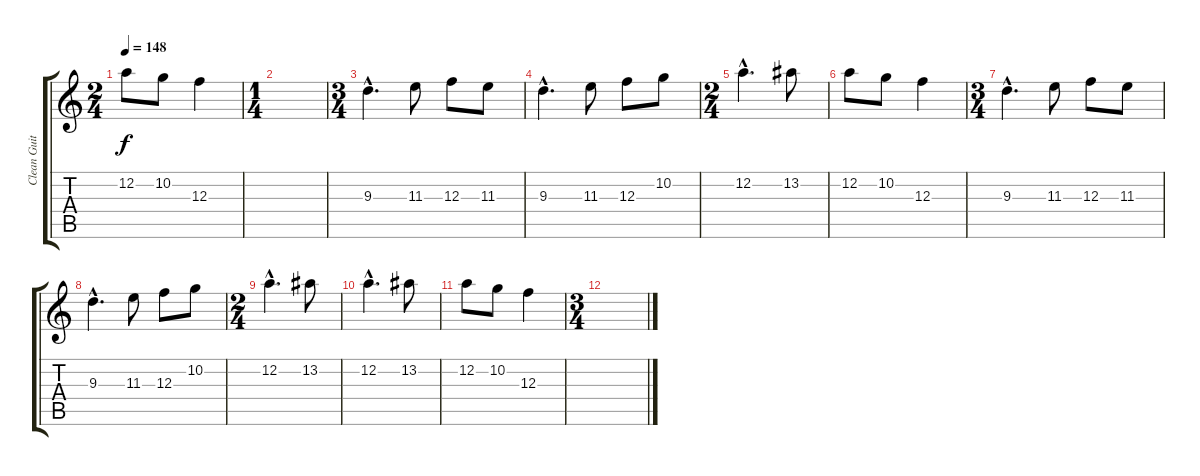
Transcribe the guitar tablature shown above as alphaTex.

\track ("Clean Guitar" "Clean Guit") {instrument electricguitarclean}
\staff {score tabs}
\tuning (D4 A3 F3 C3 G2 C2) {hide}
\ts (2 4)
\tempo 148
\clef g2
\ks c
12.2.8{dy f} 10.2.8 12.3.4 |
\ts (1 4)
|
\ts (3 4)
9.3{hac}.4{d} 11.3.8 12.3.8 11.3.8 |
9.3{hac}.4{d} 11.3.8 12.3.8 10.2.8 |
\ts (2 4)
12.2{hac}.4{d} 13.2.8 |
12.2.8 10.2.8 12.3.4 |
\ts (3 4)
9.3{hac}.4{d} 11.3.8 12.3.8 11.3.8 |
9.3{hac}.4{d} 11.3.8 12.3.8 10.2.8 |
\ts (2 4)
12.2{hac}.4{d} 13.2.8 |
12.2{hac}.4{d} 13.2.8 |
12.2.8 10.2.8 12.3.4 |
\ts (3 4)
